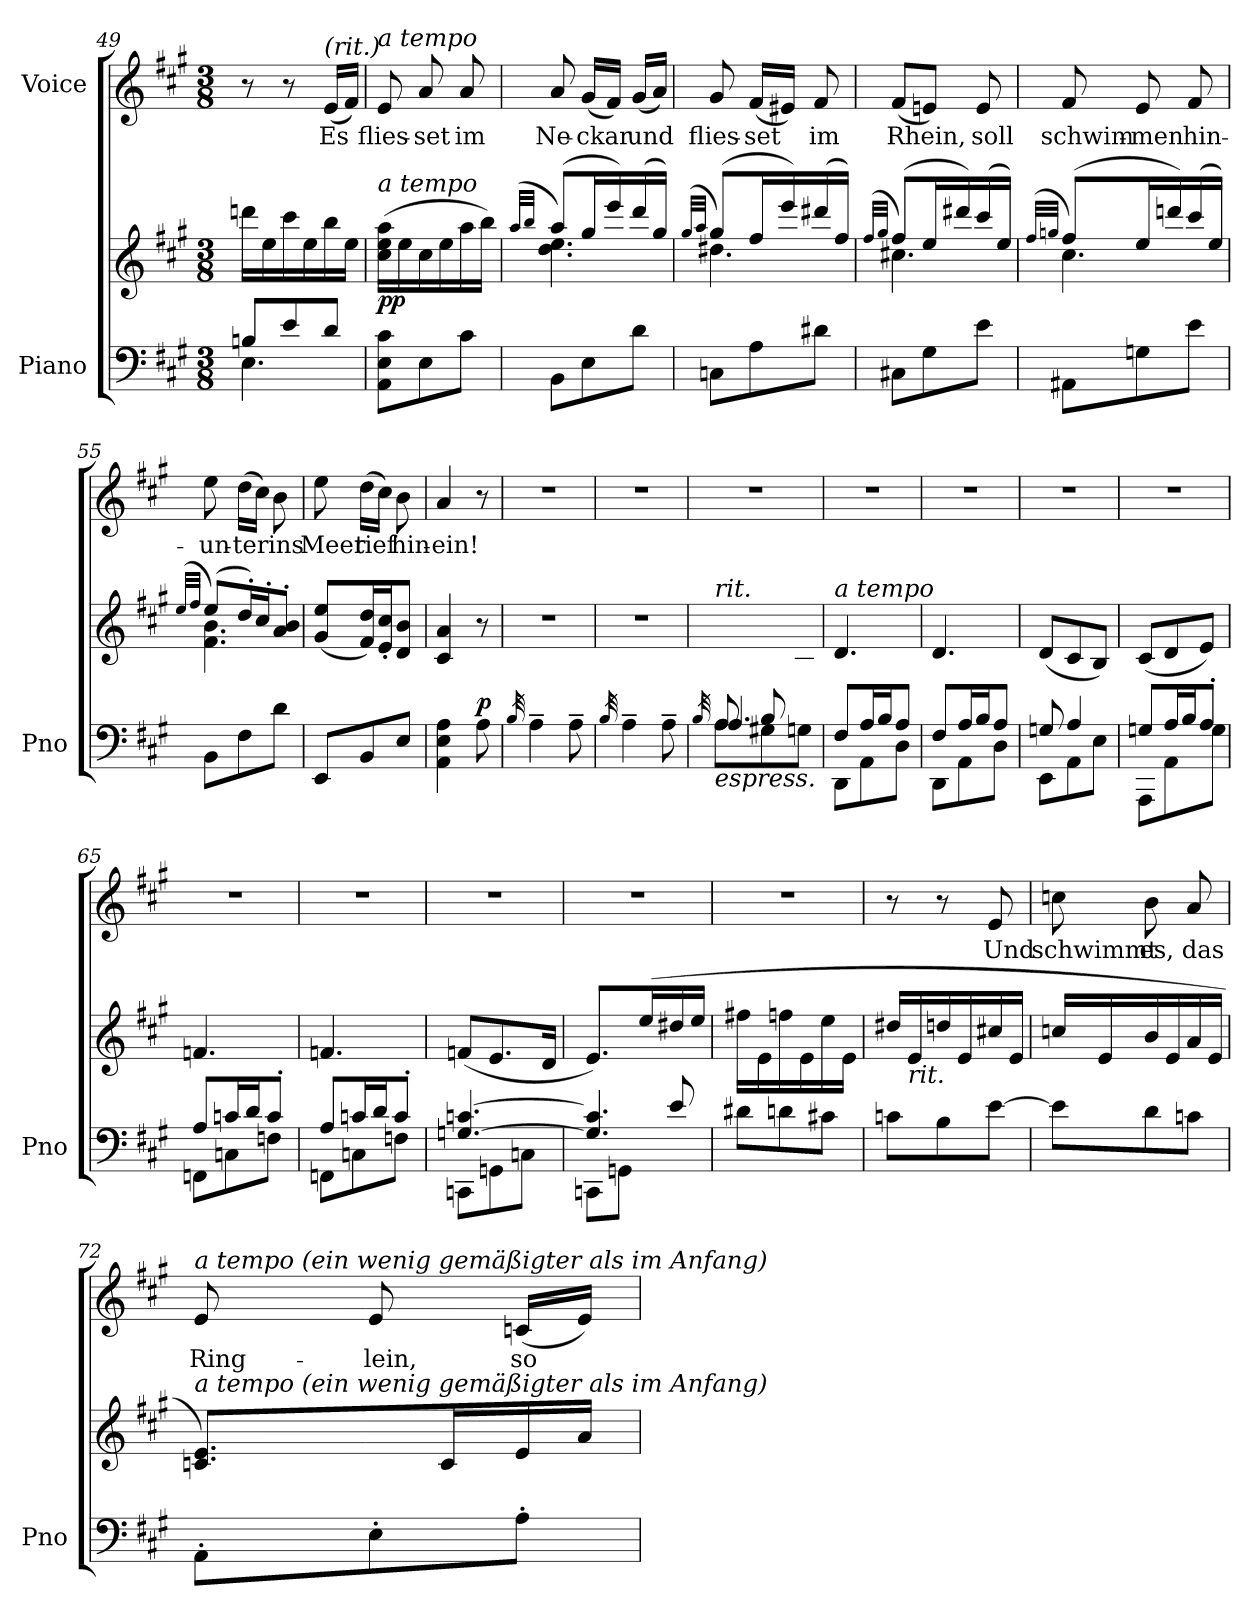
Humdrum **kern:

**kern	**kern	**dynam	**kern	**text
*part2	*part2	*part2	*part1	*part1
*staff3	*staff2	*staff2/3	*staff1	*staff1
*I"Piano	*	*	*I"Voice	*
*I'Pno	*	*	*	*
*clefF4	*clefG2	*	*clefG2	*
*k[f#c#g#]	*k[f#c#g#]	*	*k[f#c#g#]	*
*M3/8	*M3/8	*	*M3/8	*
=49	=49	=49	=49	=49
*^	*	*	*	*
8Bn/L	4.E\	16dddn\LL	.	8r	.
.	.	16ee\	.	.	.
8e/	.	16ccc#\	.	8r	.
.	.	16ee\	.	.	.
!	!	!	!	!LO:TX:a:i:t=(rit.)	!
!	!	!	!	!	!LO:LY:b
8d/J	.	16bb\	.	(16e/LL	Es
.	.	16ee\JJ	.	16f#/JJ)	.
*v	*v	*	*	*	*
!!LO:LB:g=z
=50	=50	=50	=50	=50
!	!	!	!LO:TX:a:i:t=a tempo	!
!	!LO:TX:a:i:t=a tempo	!	!	!
!	!	!LO:DY:b	!	!LO:LY:b
8AA\ 8E\ 8c#\L	(16cc#\ 16ee\ 16aa\LL	pp	8e/	flies-
.	16ee\	.	.	.
!	!	!	!	!LO:LY:b
8E\	16cc#\	.	8a/	-set
.	16ee\	.	.	.
!	!	!	!	!LO:LY:b
8c#\J	16aa\	.	8a/	im
.	16bb\JJ)	.	.	.
=51	=51	=51	=51	=51
.	(<32qaa/LLL	.	.	.
.	32qbb/JJJ	.	.	.
*	*^	*	*	*
!	!	!	!	!	!LO:LY:b
8BB\L	(8aa/L)	4.dd\ 4.ee\	.	8a/	Ne-
!	!	!	!	!	!LO:LY:b
8E\	16gg#/L	.	.	(16g#/LL	-ckar
.	16eee/)	.	.	16f#/JJ)	.
!	!	!	!	!	!LO:LY:b
8d\J	(16ddd/	.	.	(16g#/LL	und
.	16gg#/JJ)	.	.	16a/JJ)	.
=52	=52	=52	=52	=52	=52
.	(<32qgg#/LLL	.	.	.	.
.	32qaa/JJJ	.	.	.	.
!	!	!	!	!	!LO:LY:b
8Cn\L	(8gg#/L)	4.dd#X\	.	8g#/	flies-
!	!	!	!	!	!LO:LY:b
8A\	16ff#/L	.	.	(16f#/LL	-set
.	16eee/)	.	.	16e#X/JJ)	.
!	!	!	!	!	!LO:LY:b
8d#X\J	(16ddd#X/	.	.	8f#/	im
.	16ff#/JJ)	.	.	.	.
=53	=53	=53	=53	=53	=53
.	(<32qff#/LLL	.	.	.	.
.	32qgg#/JJJ	.	.	.	.
!	!	!	!	!	!LO:LY:b
8C#X\L	(8ff#/L)	4.cc#X\	.	(8f#/L	Rhein,
8G#\	16ee/L	.	.	8en/J)	.
.	16ddd#X/)	.	.	.	.
!	!	!	!	!	!LO:LY:b
8e\J	(16ccc#/	.	.	8e/	soll
.	16ee/JJ)	.	.	.	.
=54	=54	=54	=54	=54	=54
.	(<32qff#/LLL	.	.	.	.
.	32qggn/JJJ	.	.	.	.
!	!	!	!	!	!LO:LY:b
8AA#X\L	(8ff#/L)	4.cc#\	.	8f#/	schwim-
!	!	!	!	!	!LO:LY:b
8Gn\	16ee/L	.	.	8e/	-men
.	16dddn/)	.	.	.	.
!	!	!	!	!	!LO:LY:b
8e\J	(16ccc#/	.	.	8f#/	hin-
.	16ee/JJ)	.	.	.	.
=55	=55	=55	=55	=55	=55
.	(<32qee/LLL	.	.	.	.
.	32qff#/JJJ	.	.	.	.
!	!	!	!	!	!LO:LY:b
8BB\L	(8ee/L)	4.f#\ 4.b\	.	8ee\	-un-
!	!	!	!	!	!LO:LY:b
8F#\	16dd'/L)	.	.	(16dd\LL	-ter
.	16cc#'/J	.	.	16cc#\JJ)	.
!	!	!	!	!	!LO:LY:b
8d\J	8a/' 8b/'J	.	.	8b\	ins
*	*v	*v	*	*	*
!!LO:PB:g=z
=56	=56	=56	=56	=56
!	!	!	!	!LO:LY:b
8EE/L	(8g#/ 8ee/L	.	8ee\	Meer
!	!	!	!	!LO:LY:b
8BB/	16f#/ 16dd/L)	.	(16dd\LL	tief
.	16e/' 16cc#/'J	.	16cc#\JJ)	.
!	!	!	!	!LO:LY:b
8E/J	8d/ 8b/J	.	8b\	hin-
=57	=57	=57	=57	=57
!	!	!	!	!LO:LY:b
4AA\ 4E\ 4A\	4c#/ 4a/	.	4a/	-ein!
!	!	!LO:DY:a=2	!	!
8A\	8r	p	8r	.
=58	=58	=58	=58	=58
32qB/	.	.	.	.
4A~\	4.r	.	4.r	.
8A~\	.	.	.	.
=59	=59	=59	=59	=59
32qB/	.	.	.	.
4A~\	4.r	.	4.r	.
8A~\	.	.	.	.
=60	=60	=60	=60	=60
*^	*	*	*	*
.	32qB/	.	.	.	.
*	*^	*	*	*	*
!	!	!	!LO:TX:a:i:t=rit.	!	!	!
!LO:TX:b:i:t=espress.	!	!	!	!	!	!
8A/L	8A\L	4.A/	4ryy	.	4.r	.
8B/	8G#X\	.	.	.	.	.
8ryy	8Gn\J	.	8c#\J	.	.	.
*	*v	*v	*	*	*	*
=61	=61	=61	=61	=61	=61
!	!	!LO:TX:a:i:t=a tempo	!	!	!
8F#/L	8DD\L	4.d/	.	4.r	.
16A/L	8AA\	.	.	.	.
16B/J	.	.	.	.	.
8A/J	8D\J	.	.	.	.
=62	=62	=62	=62	=62	=62
8F#/L	8DD\L	4.d/	.	4.r	.
16A/L	8AA\	.	.	.	.
16B/J	.	.	.	.	.
8A/J	8D\J	.	.	.	.
!!LO:LB:g=z
=63	=63	=63	=63	=63	=63
8Gn/	8EE\L	(8d/L	.	4.r	.
4A/	8AA\	8c#/	.	.	.
.	8E\J	8B/J)	.	.	.
=64	=64	=64	=64	=64	=64
8Gn/L	8AAA\L	(8c#/L	.	4.r	.
16A/L	8AA\	8d/	.	.	.
16B/J	.	.	.	.	.
8A'/J	8G\J	8e/J)	.	.	.
=65	=65	=65	=65	=65	=65
8A/L	8FFn\L	4.fn/	.	4.r	.
16cn/L	8Cn\	.	.	.	.
16d/J	.	.	.	.	.
8c'/J	8Fn\J	.	.	.	.
=66	=66	=66	=66	=66	=66
8A/L	8FFn\L	4.fn/	.	4.r	.
16cn/L	8Cn\	.	.	.	.
16d/J	.	.	.	.	.
8c'/J	8Fn\J	.	.	.	.
=67	=67	=67	=67	=67	=67
[4.Gn/ [4.cn/	8CCn\L	(8fn/L	.	4.r	.
.	8GGn\	8.e/	.	.	.
.	8Cn\J	.	.	.	.
.	.	16d/Jk	.	.	.
=68	=68	=68	=68	=68	=68
4.G/] 4.c/]	8CCn\L	8.e/L)	.	4.r	.
.	8GGn\J	.	.	.	.
.	.	(16ee/L	.	.	.
.	8e/	16dd#X/	.	.	.
.	.	16ee/JJ	.	.	.
*v	*v	*	*	*	*
!!LO:LB:g=z
=69	=69	=69	=69	=69
8d#X\L	16ff#X\LL	.	4.r	.
.	16e\	.	.	.
8dn\	16ffn\	.	.	.
.	16e\	.	.	.
8c#X\J	16ee\	.	.	.
.	16e\JJ	.	.	.
=70	=70	=70	=70	=70
8cn\L	16dd#X/LL	.	8r	.
!	!LO:TX:b:i:t=rit.	!	!	!
.	16e/	.	.	.
8B\	16ddn/	.	8r	.
.	16e/	.	.	.
!	!	!	!	!LO:LY:b
[8e\J	16cc#X/	.	8e/	Und
.	16e/JJ	.	.	.
=71	=71	=71	=71	=71
!	!	!	!	!LO:LY:b
8e\L]	16ccn/LL	.	8ccn\	schwimmt
.	16e/	.	.	.
!	!	!	!	!LO:LY:b
8d\	16b/	.	8b\	es,
.	16e/	.	.	.
!	!	!	!	!LO:LY:b
8cn\J	16a/	.	8a/	das
.	16e/JJ	.	.	.
=72	=72	=72	=72	=72
!	!	!	!LO:TX:a:i:t=a tempo (ein wenig gemäßigter als im Anfang)	!
!	!LO:TX:a:i:t=a tempo (ein wenig gemäßigter als im Anfang)	!	!	!
!	!	!	!	!LO:LY:b
8AA'\L	8.cn/ 8.e/L)	.	8e/	Ring-
!	!	!	!	!LO:LY:b
8E'\	.	.	8e/	-lein,
.	16c/L	.	.	.
!	!	!	!	!LO:LY:b
8A'\J	16e/	.	(16cn/LL	so
.	16a/JJ	.	16e/JJ)	.
=	=	=	=	=
*-	*-	*-	*-	*-
